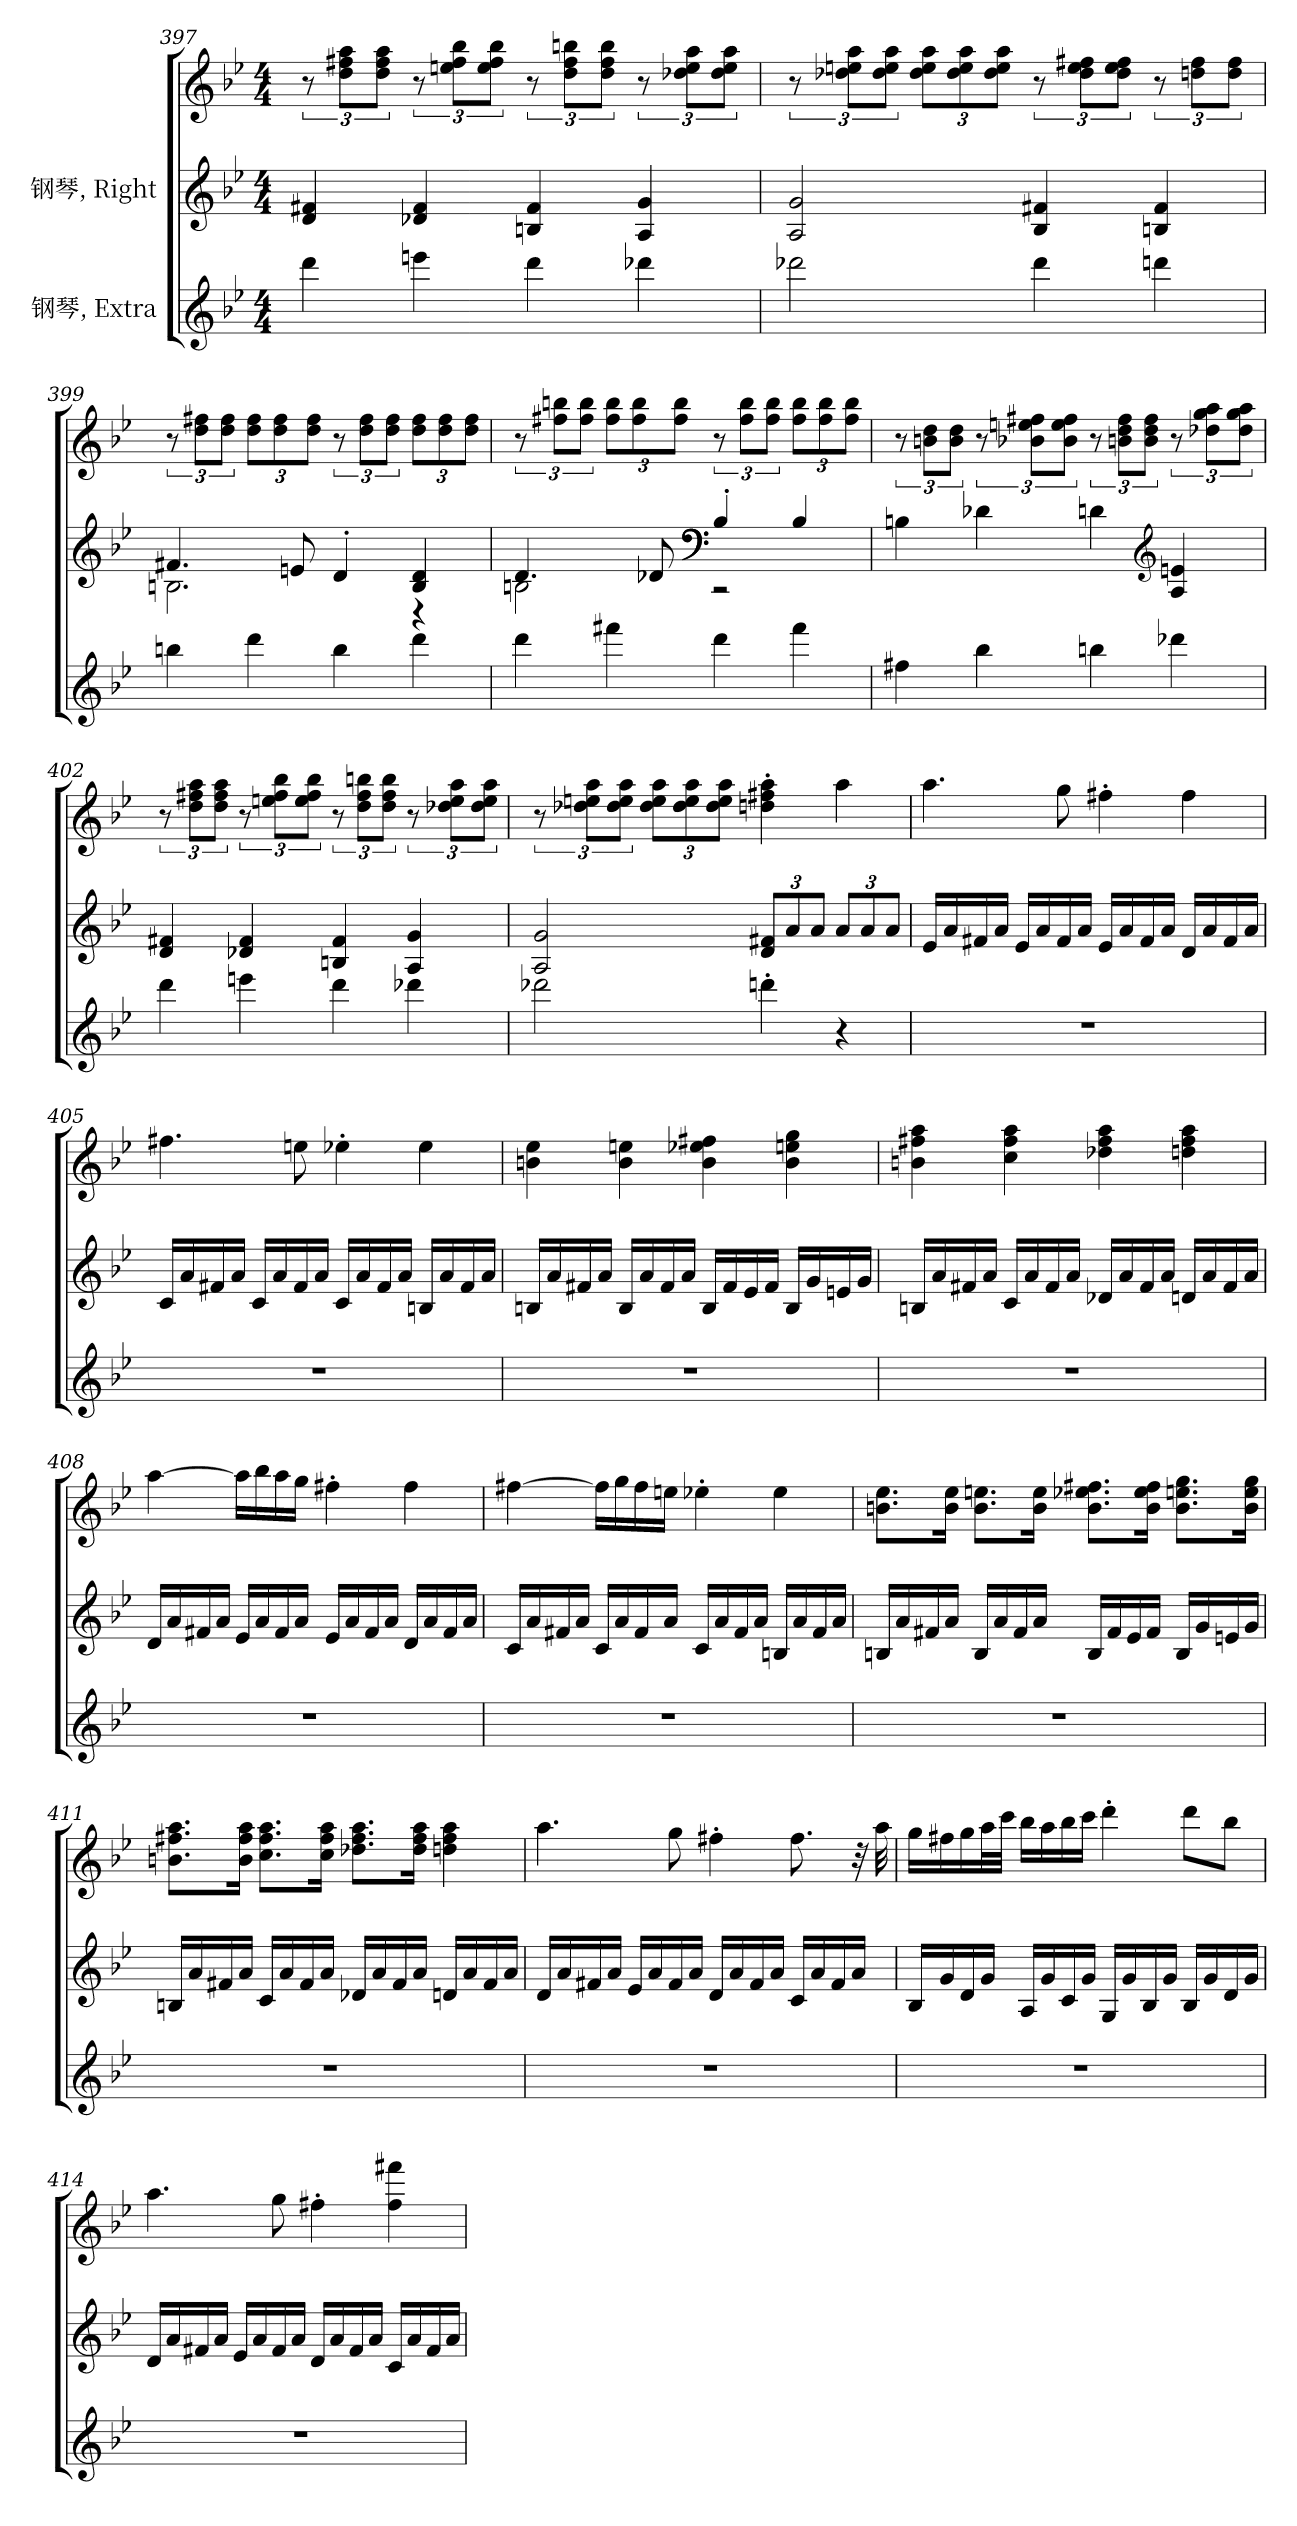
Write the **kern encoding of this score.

**kern	**kern	**kern
*part2	*part1	*part1
*staff3	*staff2	*staff1
*I"钢琴, Extra	*I"钢琴, Right	*
*clefG2	*clefG2	*clefG2
*k[b-e-]	*k[b-e-]	*k[b-e-]
*M4/4	*M4/4	*M4/4
=397	=397	=397
4ddd\	4d/ 4f#X/	12r
.	.	12dd\ 12ff#X\ 12aa\L
.	.	12dd\ 12ff#\ 12aa\J
4eeen\	4d-X/ 4f#/	12r
.	.	12een\ 12ff#\ 12bb-\L
.	.	12ee\ 12ff#\ 12bb-\J
4ddd\	4Bn/ 4f#/	12r
.	.	12dd\ 12ff#\ 12bbn\L
.	.	12dd\ 12ff#\ 12bb\J
4ddd-X\	4A/ 4g/	12r
.	.	12dd-X\ 12ee\ 12aa\L
.	.	12dd-\ 12ee\ 12aa\J
!!LO:LB:g=z
=398	=398	=398
2ddd-X\	2A/ 2g/	12r
.	.	12dd-X\ 12een\ 12aa\L
.	.	12dd-\ 12ee\ 12aa\J
*	*	*Xbrackettup
.	.	12dd-\ 12ee\ 12aa\L
*	*	*MM107
.	.	12dd-\ 12ee\ 12aa\
.	.	12dd-\ 12ee\ 12aa\J
*	*	*brackettup
4ddd-\	4B-/ 4f#X/	12r
.	.	12dd-\ 12ee\ 12ff#X\L
.	.	12dd-\ 12ee\ 12ff#\J
4dddn\	4Bn/ 4f#/	12r
.	.	12ddn\ 12ff#\L
.	.	12dd\ 12ff#\J
=399	=399	=399
*	*^	*
4bbn\	4.f#X/	2.Bn\	12r
*	*	*	*MM104
.	.	.	12dd\ 12ff#X\L
.	.	.	12dd\ 12ff#\J
*	*	*	*Xbrackettup
4ddd\	.	.	12dd\ 12ff#\L
.	.	.	12dd\ 12ff#\
.	8en/	.	.
.	.	.	12dd\ 12ff#\J
*	*	*	*brackettup
4bb\	4d'/	.	12r
.	.	.	12dd\ 12ff#\L
.	.	.	12dd\ 12ff#\J
*	*	*	*Xbrackettup
4ddd\	4B/ 4d/	4r	12dd\ 12ff#\L
.	.	.	12dd\ 12ff#\
.	.	.	12dd\ 12ff#\J
!!LO:LB:g=z
=400	=400	=400	=400
*	*	*	*brackettup
4ddd\	4.d/	2Bn\	12r
*	*	*	*MM105
.	.	.	12ff#X\ 12bbn\L
.	.	.	12ff#\ 12bb\J
*	*	*	*Xbrackettup
4fff#X\	.	.	12ff#\ 12bb\L
.	.	.	12ff#\ 12bb\
.	8d-X/	.	.
.	.	.	12ff#\ 12bb\J
*	*clefF4	*	*
*	*	*	*brackettup
4ddd\	4B'/	2r	12r
.	.	.	12ff#\ 12bb\L
.	.	.	12ff#\ 12bb\J
*	*	*	*Xbrackettup
4fff#\	4B/	.	12ff#\ 12bb\L
.	.	.	12ff#\ 12bb\
.	.	.	12ff#\ 12bb\J
*	*v	*v	*
=401	=401	=401
*	*	*brackettup
4ff#X\	4Bn\	12r
.	.	12bn\ 12dd\L
*	*	*MM109
.	.	12b\ 12dd\J
*	*	*MM110
4bb-\	4d-X\	12r
.	.	12b-X\ 12een\ 12ff#X\L
.	.	12b-\ 12ee\ 12ff#\J
4bbn\	4dn\	12r
.	.	12bn\ 12dd\ 12ff#\L
.	.	12b\ 12dd\ 12ff#\J
*	*clefG2	*
4ddd-X\	4A/ 4en/	12r
.	.	12dd-X\ 12gg\ 12aa\L
*	*	*MM120
.	.	12dd-\ 12gg\ 12aa\J
!!LO:PB:g=z
=402	=402	=402
4ddd\	4d/ 4f#X/	12r
.	.	12dd\ 12ff#X\ 12aa\L
.	.	12dd\ 12ff#\ 12aa\J
4eeen\	4d-X/ 4f#/	12r
.	.	12een\ 12ff#\ 12bb-\L
.	.	12ee\ 12ff#\ 12bb-\J
4ddd\	4Bn/ 4f#/	12r
.	.	12dd\ 12ff#\ 12bbn\L
.	.	12dd\ 12ff#\ 12bb\J
4ddd-X\	4A/ 4g/	12r
.	.	12dd-X\ 12ee\ 12aa\L
.	.	12dd-\ 12ee\ 12aa\J
=403	=403	=403
2ddd-X\	2A/ 2g/	12r
.	.	12dd-X\ 12een\ 12aa\L
.	.	12dd-\ 12ee\ 12aa\J
*	*	*Xbrackettup
.	.	12dd-\ 12ee\ 12aa\L
.	.	12dd-\ 12ee\ 12aa\
.	.	12dd-\ 12ee\ 12aa\J
*	*Xbrackettup	*
*	*	*MM103
4dddn'\	12d/ 12f#X/L	4ddn\' 4ff#X\' 4aa\'
.	12a/	.
.	12a/J	.
4r	12a/L	4aa\
.	12a/	.
.	12a/J	.
!!LO:LB:g=z
=404	=404	=404
1r	16e-/LL	4.aa\
.	16a/	.
.	16f#X/	.
.	16a/JJ	.
.	16e-/LL	.
.	16a/	.
.	16f#/	8gg\
.	16a/JJ	.
.	16e-/LL	4ff#X'\
.	16a/	.
.	16f#/	.
.	16a/JJ	.
.	16d/LL	4ff#\
.	16a/	.
.	16f#/	.
.	16a/JJ	.
=405	=405	=405
1r	16c/LL	4.ff#X\
.	16a/	.
.	16f#X/	.
.	16a/JJ	.
.	16c/LL	.
.	16a/	.
.	16f#/	8een\
.	16a/JJ	.
.	16c/LL	4ee-X'\
.	16a/	.
.	16f#/	.
.	16a/JJ	.
.	16Bn/LL	4ee-\
.	16a/	.
.	16f#/	.
.	16a/JJ	.
!!LO:LB:g=z
=406	=406	=406
*	*	*MM106
1r	16Bn/LL	4bn\ 4ee-\
.	16a/	.
.	16f#X/	.
.	16a/JJ	.
.	16B/LL	4b\ 4een\
.	16a/	.
.	16f#/	.
.	16a/JJ	.
.	16B/LL	4b\ 4ee-X\ 4ff#X\
.	16f#/	.
.	16e-/	.
.	16f#/JJ	.
.	16B/LL	4b\ 4een\ 4gg\
.	16g/	.
.	16en/	.
.	16g/JJ	.
=407	=407	=407
1r	16Bn/LL	4bn\ 4ff#X\ 4aa\
.	16a/	.
.	16f#X/	.
.	16a/JJ	.
.	16c/LL	4cc\ 4ff#\ 4aa\
.	16a/	.
.	16f#/	.
.	16a/JJ	.
.	16d-X/LL	4dd-X\ 4ff#\ 4aa\
.	16a/	.
.	16f#/	.
.	16a/JJ	.
.	16dn/LL	4ddn\ 4ff#\ 4aa\
.	16a/	.
.	16f#/	.
.	16a/JJ	.
!!LO:LB:g=z
=408	=408	=408
1r	16d/LL	[4aa\
.	16a/	.
.	16f#X/	.
.	16a/JJ	.
.	16e-/LL	16aa\LL]
*	*	*MM133
.	16a/	16bb-\
.	16f#/	16aa\
*	*	*MM140
.	16a/JJ	16gg\JJ
.	16e-/LL	4ff#X'\
.	16a/	.
.	16f#/	.
.	16a/JJ	.
.	16d/LL	4ff#\
.	16a/	.
.	16f#/	.
.	16a/JJ	.
=409	=409	=409
1r	16c/LL	[4ff#X\
.	16a/	.
.	16f#X/	.
.	16a/JJ	.
.	16c/LL	16ff#\LL]
.	16a/	16gg\
.	16f#/	16ff#\
.	16a/JJ	16een\JJ
*	*	*MM133
.	16c/LL	4ee-X'\
.	16a/	.
.	16f#/	.
.	16a/JJ	.
.	16Bn/LL	4ee-\
.	16a/	.
.	16f#/	.
.	16a/JJ	.
!!LO:PB:g=z
=410	=410	=410
1r	16Bn/LL	8.bn\ 8.ee-\L
.	16a/	.
.	16f#X/	.
.	16a/JJ	16b\ 16ee-\Jk
.	16B/LL	8.b\ 8.een\L
.	16a/	.
.	16f#/	.
.	16a/JJ	16b\ 16ee\Jk
*	*	*MM140
.	16B/LL	8.b\ 8.ee-X\ 8.ff#X\L
.	16f#/	.
.	16e-/	.
.	16f#/JJ	16b\ 16ee-\ 16ff#\Jk
*	*	*MM144
.	16B/LL	8.b\ 8.een\ 8.gg\L
.	16g/	.
.	16en/	.
.	16g/JJ	16b\ 16ee\ 16gg\Jk
=411	=411	=411
1r	16Bn/LL	8.bn\ 8.ff#X\ 8.aa\L
.	16a/	.
.	16f#X/	.
.	16a/JJ	16b\ 16ff#\ 16aa\Jk
.	16c/LL	8.cc\ 8.ff#\ 8.aa\L
.	16a/	.
.	16f#/	.
.	16a/JJ	16cc\ 16ff#\ 16aa\Jk
.	16d-X/LL	8.dd-X\ 8.ff#\ 8.aa\L
.	16a/	.
.	16f#/	.
.	16a/JJ	16dd-\ 16ff#\ 16aa\Jk
.	16dn/LL	4ddn\ 4ff#\ 4aa\
.	16a/	.
.	16f#/	.
.	16a/JJ	.
!!LO:LB:g=z
=412	=412	=412
1r	16d/LL	4.aa\
.	16a/	.
.	16f#X/	.
.	16a/JJ	.
.	16e-/LL	.
.	16a/	.
.	16f#/	8gg\
.	16a/JJ	.
*	*	*MM125
.	16d/LL	4ff#X'\
.	16a/	.
.	16f#/	.
.	16a/JJ	.
.	16c/LL	8.ff#\
.	16a/	.
.	16f#/	.
.	16a/JJ	32r
.	.	32aa\
=413	=413	=413
1r	16B-/LL	16gg\LL
.	16g/	16ff#X\
.	16d/	16gg\
.	16g/JJ	32aa\L
.	.	32ccc\JJJ
*	*	*MM138
.	16A/LL	16bb-\LL
*	*	*MM142
.	16g/	16aa\
.	16c/	16bb-\
.	16g/JJ	16ccc\JJ
.	16G/LL	4ddd'\
.	16g/	.
.	16B-/	.
.	16g/JJ	.
.	16B-/LL	8ddd\L
.	16g/	.
.	16d/	8bb-\J
.	16g/JJ	.
!!LO:LB:g=z
=414	=414	=414
1r	16d/LL	4.aa\
.	16a/	.
.	16f#X/	.
.	16a/JJ	.
.	16e-/LL	.
.	16a/	.
.	16f#/	8gg\
.	16a/JJ	.
.	16d/LL	4ff#X'\
.	16a/	.
.	16f#/	.
.	16a/JJ	.
*	*	*MM132
.	16c/LL	4ff#\ 4fff#X\
.	16a/	.
.	16f#/	.
.	16a/JJ	.
=	=	=
*-	*-	*-
